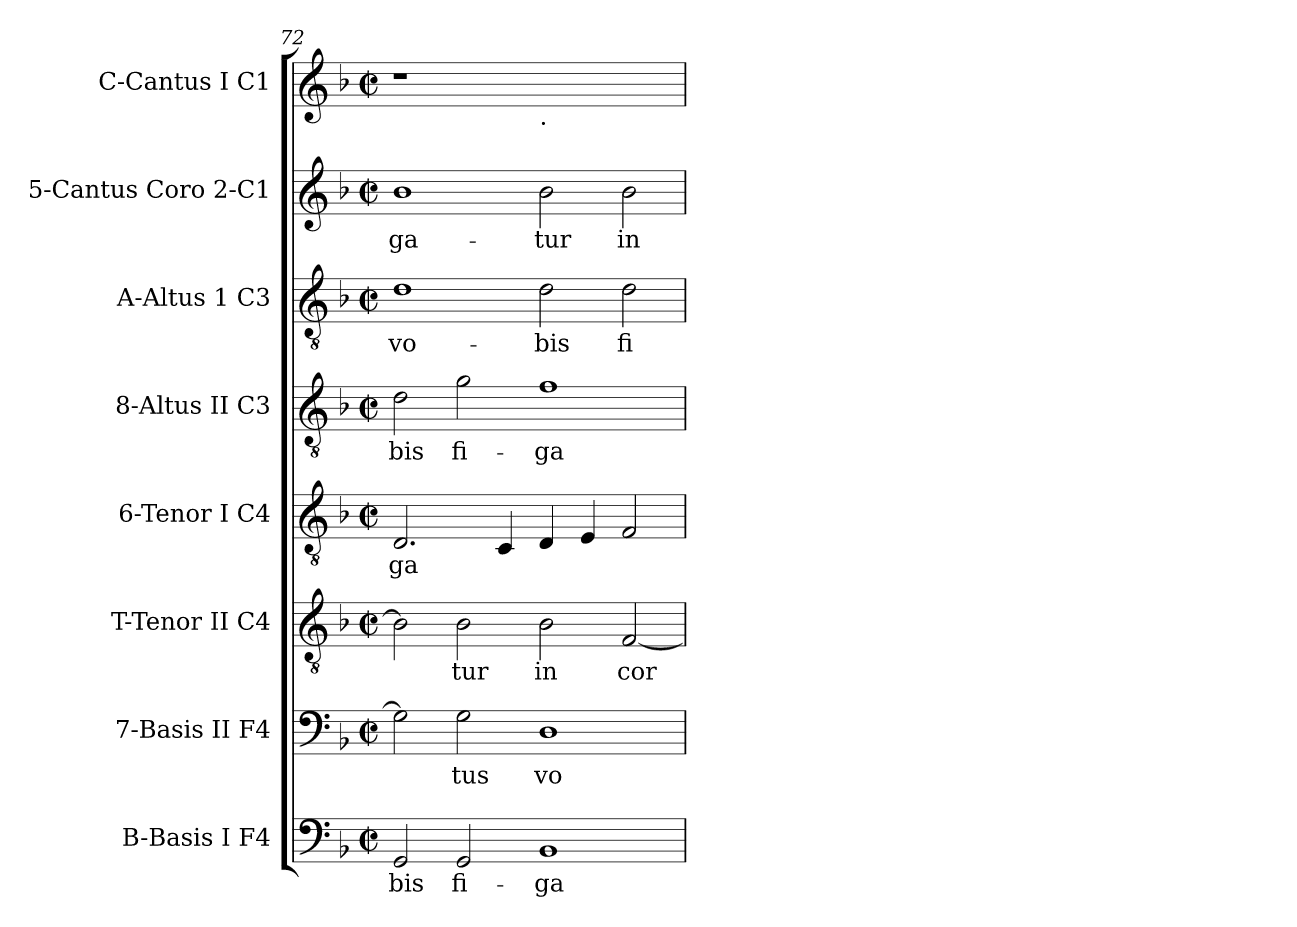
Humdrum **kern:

**kern	**text	**kern	**text	**kern	**text	**kern	**text	**kern	**text	**kern	**text	**kern	**text	**kern
*part8	*part8	*part7	*part7	*part6	*part6	*part5	*part5	*part4	*part4	*part3	*part3	*part2	*part2	*part1
*staff8	*staff8	*staff7	*staff7	*staff6	*staff6	*staff5	*staff5	*staff4	*staff4	*staff3	*staff3	*staff2	*staff2	*staff1
*I"B-Basis I  F4	*	*I"7-Basis II  F4	*	*I"T-Tenor II  C4	*	*I"6-Tenor I  C4	*	*I"8-Altus II  C3	*	*I"A-Altus 1  C3	*	*I"5-Cantus  Coro 2-C1	*	*I"C-Cantus I  C1
*I'B	*	*	*	*I'T	*	*	*	*	*	*I'A	*	*	*	*I'C
!!LO:PB:g=z
*clefF4	*	*clefF4	*	*clefGv2	*	*clefGv2	*	*clefGv2	*	*clefGv2	*	*clefG2	*	*clefG2
*k[b-]	*	*k[b-]	*	*k[b-]	*	*k[b-]	*	*k[b-]	*	*k[b-]	*	*k[b-]	*	*k[b-]
*F:	*	*F:	*	*F:	*	*F:	*	*F:	*	*F:	*	*F:	*	*F:
*M2/2	*	*M2/2	*	*M2/2	*	*M2/2	*	*M2/2	*	*M2/2	*	*M2/2	*	*M2/2
*met(c|)	*	*met(c|)	*	*met(c|)	*	*met(c|)	*	*met(c|)	*	*met(c|)	*	*met(c|)	*	*met(c|)
=72	=72	=72	=72	=72	=72	=72	=72	=72	=72	=72	=72	=72	=72	=72
!	!LO:LY:b:cj	!	!LO:LY:b:cj	!	!LO:LY:b:cj	!	!LO:LY:b:cj	!	!LO:LY:b:cj	!	!LO:LY:b:cj	!	!LO:LY:b:cj	!
2GG/	-bis	2G\]	--	2B-\]	--	2.D/	-ga-	2d\	-bis	1d	vo-	1b-	-ga-	1r
!	!LO:LY:b:cj	!	!LO:LY:b:cj	!	!LO:LY:b:cj	!	!	!	!LO:LY:b:cj	!	!	!	!	!
2GG/	fi-	2G\	-tus	2B-\	-tur	.	.	2g\	fi-	.	.	.	.	.
!	!	!	!	!	!	!	!LO:LY:b:cj	!	!	!	!	!	!	!
.	.	.	.	.	.	4C/	--	.	.	.	.	.	.	.
!	!	!	!	!	!	!	!	!	!	!	!	!	!	!LO:TX:b:t=.
!	!LO:LY:b:cj	!	!LO:LY:b:cj	!	!LO:LY:b:cj	!	!LO:LY:b:cj	!	!LO:LY:b:cj	!	!LO:LY:b:cj	!	!LO:LY:b:cj	!
1BB-	-ga-	1D	vo-	2B-\	in	4D/	--	1f	-ga-	2d\	-bis	2b-\	-tur	1ryy
!	!	!	!	!	!	!	!LO:LY:b:cj	!	!	!	!	!	!	!
.	.	.	.	.	.	4E/	--	.	.	.	.	.	.	.
!	!	!	!	!	!LO:LY:b:cj	!	!LO:LY:b:cj	!	!	!	!LO:LY:b:cj	!	!LO:LY:b:cj	!
.	.	.	.	[<2F/	cor-	2F/	--	.	.	2d\	fi-	2b-\	in	.
=	=	=	=	=	=	=	=	=	=	=	=	=	=	=
*-	*-	*-	*-	*-	*-	*-	*-	*-	*-	*-	*-	*-	*-	*-
